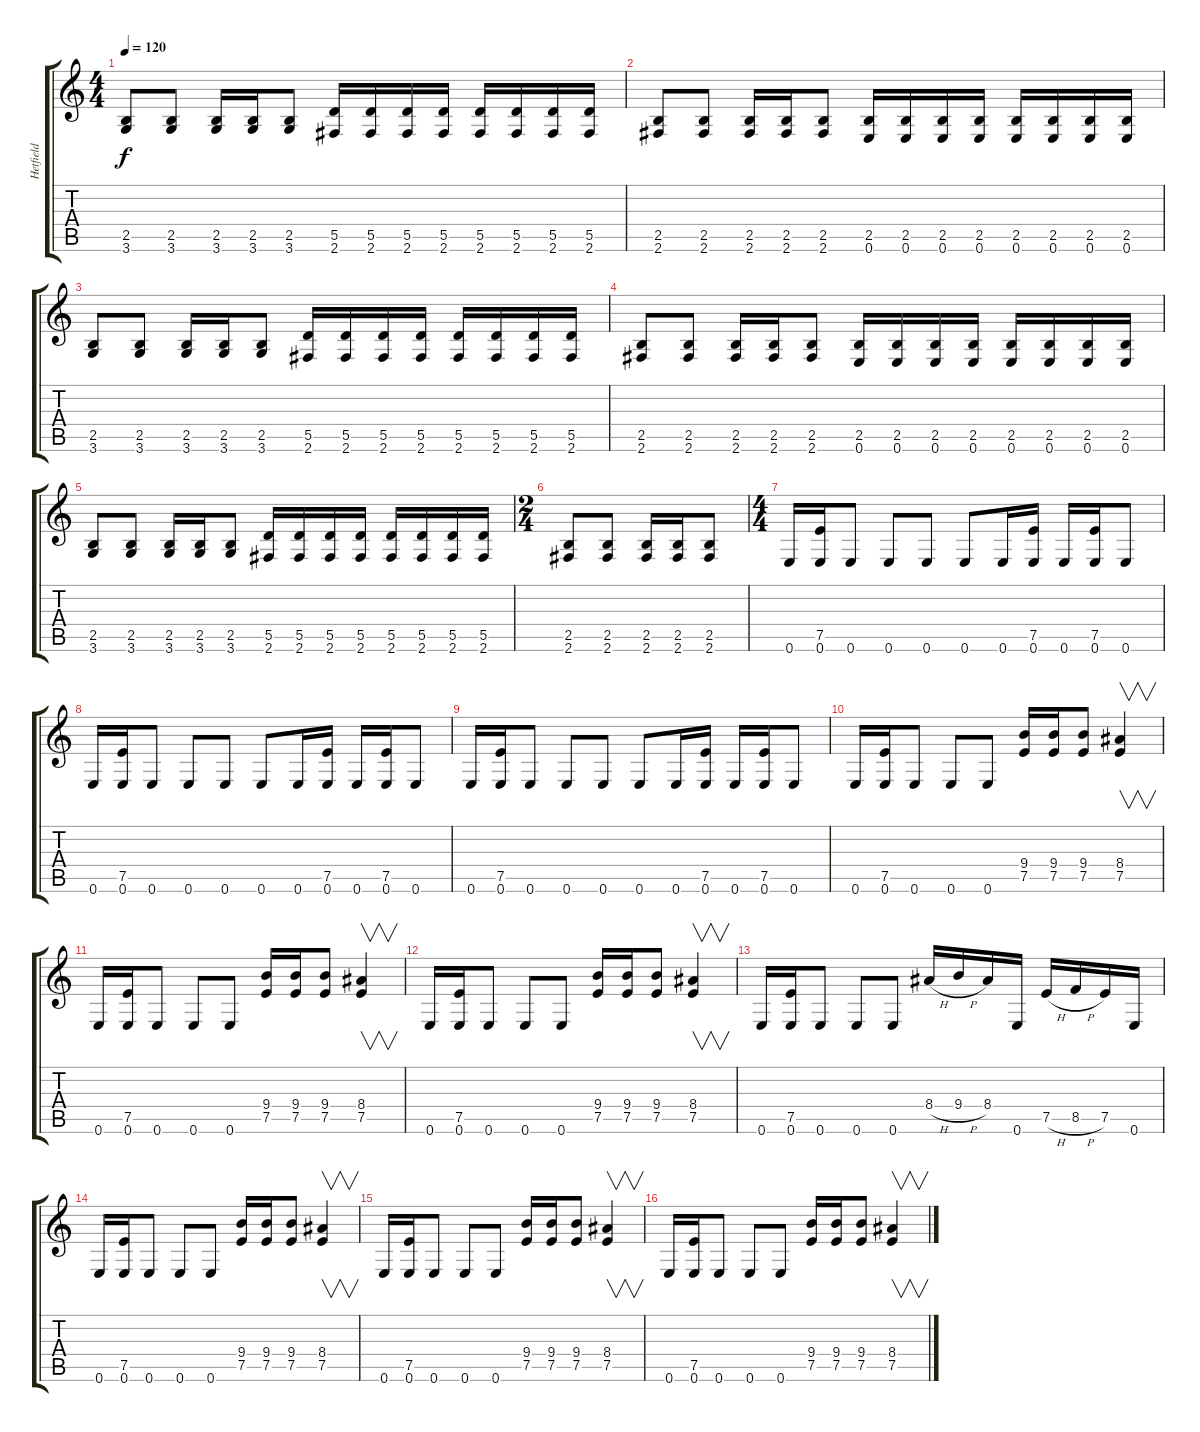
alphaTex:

\track ("Hetfield" "Hetfield") {instrument distortionguitar}
\staff {score tabs}
\tuning (E4 B3 G3 D3 A2 E2) {hide}
\ts (4 4)
\tempo 120
\clef g2
\ks c
(2.5 3.6).8{dy f} (2.5 3.6).8 (2.5 3.6).16 (2.5 3.6).16 (2.5 3.6).8 (5.5 2.6).16 (5.5 2.6).16 (5.5 2.6).16 (5.5 2.6).16 (5.5 2.6).16 (5.5 2.6).16 (5.5 2.6).16 (5.5 2.6).16 |
(2.5 2.6).8 (2.5 2.6).8 (2.5 2.6).16 (2.5 2.6).16 (2.5 2.6).8 (2.5 0.6).16 (2.5 0.6).16 (2.5 0.6).16 (2.5 0.6).16 (2.5 0.6).16 (2.5 0.6).16 (2.5 0.6).16 (2.5 0.6).16 |
(2.5 3.6).8 (2.5 3.6).8 (2.5 3.6).16 (2.5 3.6).16 (2.5 3.6).8 (5.5 2.6).16 (5.5 2.6).16 (5.5 2.6).16 (5.5 2.6).16 (5.5 2.6).16 (5.5 2.6).16 (5.5 2.6).16 (5.5 2.6).16 |
(2.5 2.6).8 (2.5 2.6).8 (2.5 2.6).16 (2.5 2.6).16 (2.5 2.6).8 (2.5 0.6).16 (2.5 0.6).16 (2.5 0.6).16 (2.5 0.6).16 (2.5 0.6).16 (2.5 0.6).16 (2.5 0.6).16 (2.5 0.6).16 |
(2.5 3.6).8 (2.5 3.6).8 (2.5 3.6).16 (2.5 3.6).16 (2.5 3.6).8 (5.5 2.6).16 (5.5 2.6).16 (5.5 2.6).16 (5.5 2.6).16 (5.5 2.6).16 (5.5 2.6).16 (5.5 2.6).16 (5.5 2.6).16 |
\ts (2 4)
(2.5 2.6).8 (2.5 2.6).8 (2.5 2.6).16 (2.5 2.6).16 (2.5 2.6).8 |
\ts (4 4)
0.6.16 (7.5 0.6).16 0.6.8 0.6.8 0.6.8 0.6.8 0.6.16 (7.5 0.6).16 0.6.16 (7.5 0.6).16 0.6.8 |
0.6.16 (7.5 0.6).16 0.6.8 0.6.8 0.6.8 0.6.8 0.6.16 (7.5 0.6).16 0.6.16 (7.5 0.6).16 0.6.8 |
0.6.16 (7.5 0.6).16 0.6.8 0.6.8 0.6.8 0.6.8 0.6.16 (7.5 0.6).16 0.6.16 (7.5 0.6).16 0.6.8 |
0.6.16 (7.5 0.6).16 0.6.8 0.6.8 0.6.8 (9.4 7.5).16 (9.4 7.5).16 (9.4 7.5).8 (8.4 7.5).4{v} |
0.6.16 (7.5 0.6).16 0.6.8 0.6.8 0.6.8 (9.4 7.5).16 (9.4 7.5).16 (9.4 7.5).8 (8.4 7.5).4{v} |
0.6.16 (7.5 0.6).16 0.6.8 0.6.8 0.6.8 (9.4 7.5).16 (9.4 7.5).16 (9.4 7.5).8 (8.4 7.5).4{v} |
0.6.16 (7.5 0.6).16 0.6.8 0.6.8 0.6.8 8.4{h}.16 9.4{h}.16 8.4.16 0.6.16 7.5{h}.16 8.5{h}.16 7.5.16 0.6.16 |
0.6.16 (7.5 0.6).16 0.6.8 0.6.8 0.6.8 (9.4 7.5).16 (9.4 7.5).16 (9.4 7.5).8 (8.4 7.5).4{v} |
0.6.16 (7.5 0.6).16 0.6.8 0.6.8 0.6.8 (9.4 7.5).16 (9.4 7.5).16 (9.4 7.5).8 (8.4 7.5).4{v} |
0.6.16 (7.5 0.6).16 0.6.8 0.6.8 0.6.8 (9.4 7.5).16 (9.4 7.5).16 (9.4 7.5).8 (8.4 7.5).4{v}
